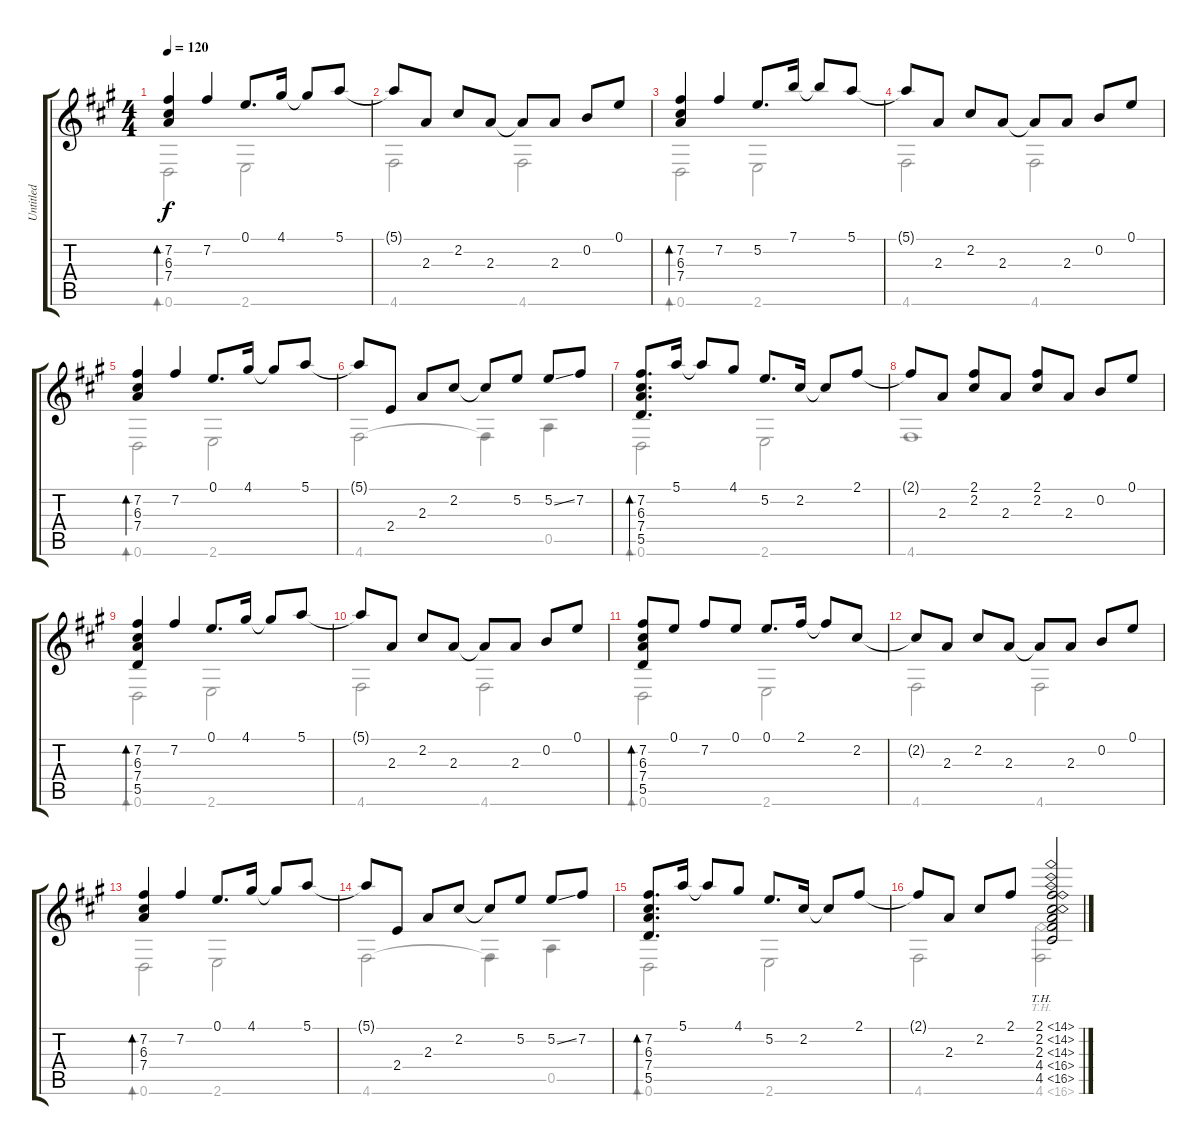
\track ("Untitled" "Untitled") {instrument acousticguitarnylon}
\staff {score tabs}
\tuning (E4 B3 G3 D3 A2 D2) {hide}
\voice
\ts (4 4)
\tempo 120
\clef g2
\ks a
(7.2 6.3 7.4).4{bd 30 dy f} 7.2.4 0.1.8{d} 4.1.16 4.1{t}.8 5.1.8 |
5.1{t}.8 2.3.8 2.2.8 2.3.8 2.3{t}.8 2.3.8 0.2.8 0.1.8 |
(7.2 6.3 7.4).4{bd 30} 7.2.4 5.2.8{d} 7.1.16 7.1{t}.8 5.1.8 |
5.1{t}.8 2.3.8 2.2.8 2.3.8 2.3{t}.8 2.3.8 0.2.8 0.1.8 |
(7.2 6.3 7.4).4{bd 30} 7.2.4 0.1.8{d} 4.1.16 4.1{t}.8 5.1.8 |
5.1{t}.8 2.4.8 2.3.8 2.2.8 2.2{t}.8 5.2.8 5.2{ss}.8 7.2.8 |
(7.2 6.3 7.4 5.5).8{d bd 30} 5.1.16 5.1{t}.8 4.1.8 5.2.8{d} 2.2.16 2.2{t}.8 2.1.8 |
2.1{t}.8 2.3.8 (2.1 2.2).8 2.3.8 (2.1 2.2).8 2.3.8 0.2.8 0.1.8 |
(7.2 6.3 7.4 5.5).4{bd 30} 7.2.4 0.1.8{d} 4.1.16 4.1{t}.8 5.1.8 |
5.1{t}.8 2.3.8 2.2.8 2.3.8 2.3{t}.8 2.3.8 0.2.8 0.1.8 |
(7.2 6.3 7.4 5.5).8{bd 30} 0.1.8 7.2.8 0.1.8 0.1.8{d} 2.1.16 2.1{t}.8 2.2.8 |
2.2{t}.8 2.3.8 2.2.8 2.3.8 2.3{t}.8 2.3.8 0.2.8 0.1.8 |
(7.2 6.3 7.4).4{bd 30} 7.2.4 0.1.8{d} 4.1.16 4.1{t}.8 5.1.8 |
5.1{t}.8 2.4.8 2.3.8 2.2.8 2.2{t}.8 5.2.8 5.2{ss}.8 7.2.8 |
(7.2 6.3 7.4 5.5).8{d bd 30} 5.1.16 5.1{t}.8 4.1.8 5.2.8{d} 2.2.16 2.2{t}.8 2.1.8 |
2.1{t}.8 2.3.8 2.2.8 2.1.8 (2.1{th 12} 2.2{th 12} 2.3{th 12} 4.4{th 12} 4.5{th 12}).2
\voice
\clef g2
\ottava regular
\simile none
\ks a
0.6.2{bd 30 dy f} 2.6.2 |
4.6.2 4.6.2 |
0.6.2{bd 30} 2.6.2 |
4.6.2 4.6.2 |
0.6.2{bd 30} 2.6.2 |
4.6.2 4.6{t}.4 0.5.4 |
0.6.2{bd 30} 2.6.2 |
4.6.1 |
0.6.2{bd 30} 2.6.2 |
4.6.2 4.6.2 |
0.6.2{bd 30} 2.6.2 |
4.6.2 4.6.2 |
0.6.2{bd 30} 2.6.2 |
4.6.2 4.6{t}.4 0.5.4 |
0.6.2{bd 30} 2.6.2 |
4.6.2 4.6{th 12}.2
